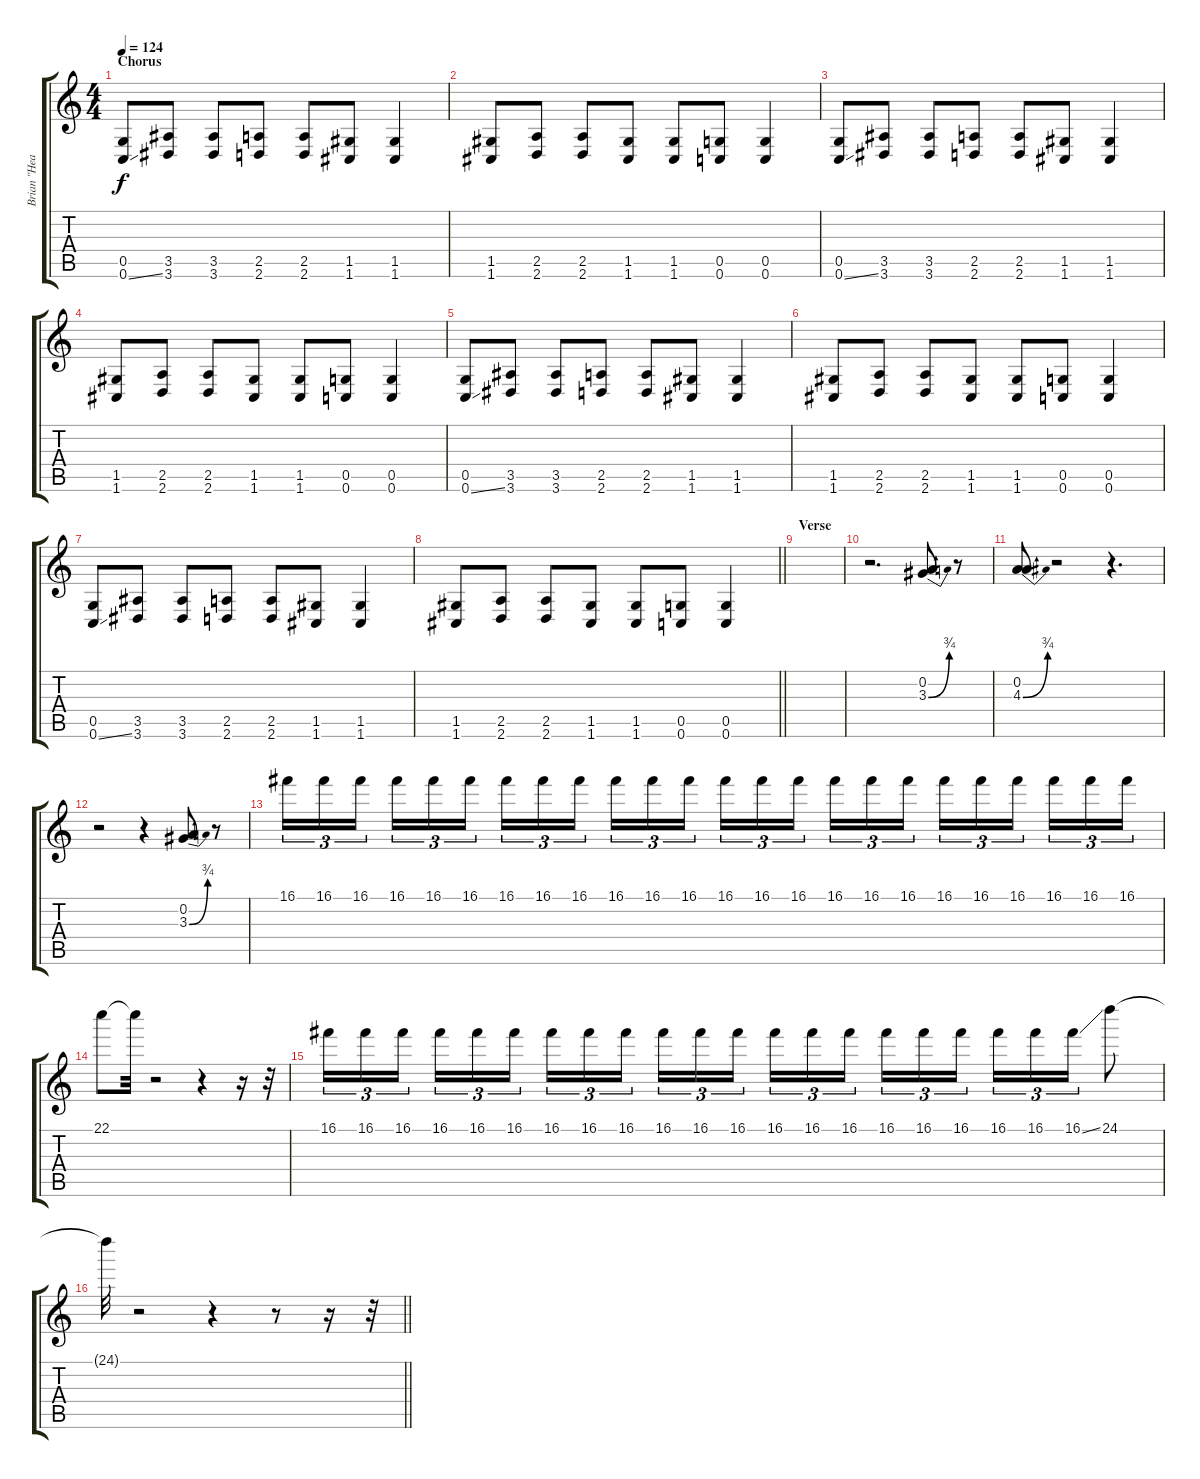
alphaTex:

\track ("Brian \"Head\" Welch" "Brian \"Hea") {instrument distortionguitar}
\staff {score tabs}
\tuning (D4 A3 F3 C3 G2 C2) {hide}
\ts (4 4)
\section ("" "Chorus")
\tempo 124
\clef g2
\ks c
(0.5 0.6{ss}).8{dy f} (3.5 3.6).8 (3.5 3.6).8 (2.5 2.6).8 (2.5 2.6).8 (1.5 1.6).8 (1.5 1.6).4 |
(1.5 1.6).8 (2.5 2.6).8 (2.5 2.6).8 (1.5 1.6).8 (1.5 1.6).8 (0.5 0.6).8 (0.5 0.6).4 |
(0.5 0.6{ss}).8 (3.5 3.6).8 (3.5 3.6).8 (2.5 2.6).8 (2.5 2.6).8 (1.5 1.6).8 (1.5 1.6).4 |
(1.5 1.6).8 (2.5 2.6).8 (2.5 2.6).8 (1.5 1.6).8 (1.5 1.6).8 (0.5 0.6).8 (0.5 0.6).4 |
(0.5 0.6{ss}).8 (3.5 3.6).8 (3.5 3.6).8 (2.5 2.6).8 (2.5 2.6).8 (1.5 1.6).8 (1.5 1.6).4 |
(1.5 1.6).8 (2.5 2.6).8 (2.5 2.6).8 (1.5 1.6).8 (1.5 1.6).8 (0.5 0.6).8 (0.5 0.6).4 |
(0.5 0.6{ss}).8 (3.5 3.6).8 (3.5 3.6).8 (2.5 2.6).8 (2.5 2.6).8 (1.5 1.6).8 (1.5 1.6).4 |
\barLineRight lightlight
(1.5 1.6).8 (2.5 2.6).8 (2.5 2.6).8 (1.5 1.6).8 (1.5 1.6).8 (0.5 0.6).8 (0.5 0.6).4 |
\section ("" "Verse")
|
r.2{d} (0.2 3.3{be (bend 0 0 60 3)}).8{volume 10} r.8 |
(0.2 4.3{be (bend 0 0 60 3)}).8 r.2 r.4{d} |
r.2 r.4 (0.2 3.3{be (bend 0 0 60 3)}).8 r.8 |
16.1.16{tu (3 2)} 16.1.16{tu (3 2)} 16.1.16{tu (3 2) beam splitsecondary} 16.1.16{tu (3 2)} 16.1.16{tu (3 2)} 16.1.16{tu (3 2)} 16.1.16{tu (3 2)} 16.1.16{tu (3 2)} 16.1.16{tu (3 2) beam splitsecondary} 16.1.16{tu (3 2)} 16.1.16{tu (3 2)} 16.1.16{tu (3 2)} 16.1.16{tu (3 2)} 16.1.16{tu (3 2)} 16.1.16{tu (3 2) beam splitsecondary} 16.1.16{tu (3 2)} 16.1.16{tu (3 2)} 16.1.16{tu (3 2)} 16.1.16{tu (3 2)} 16.1.16{tu (3 2)} 16.1.16{tu (3 2) beam splitsecondary} 16.1.16{tu (3 2)} 16.1.16{tu (3 2)} 16.1.16{tu (3 2)} |
22.1.8 22.1{t}.32 r.2 r.4 r.16 r.32 |
16.1.16{tu (3 2)} 16.1.16{tu (3 2)} 16.1.16{tu (3 2) beam splitsecondary} 16.1.16{tu (3 2)} 16.1.16{tu (3 2)} 16.1.16{tu (3 2)} 16.1.16{tu (3 2)} 16.1.16{tu (3 2)} 16.1.16{tu (3 2) beam splitsecondary} 16.1.16{tu (3 2)} 16.1.16{tu (3 2)} 16.1.16{tu (3 2)} 16.1.16{tu (3 2)} 16.1.16{tu (3 2)} 16.1.16{tu (3 2) beam splitsecondary} 16.1.16{tu (3 2)} 16.1.16{tu (3 2)} 16.1.16{tu (3 2)} 16.1.16{tu (3 2)} 16.1.16{tu (3 2)} 16.1{ss}.16{tu (3 2)} 24.1.8 |
\barLineRight lightlight
24.1{t}.32 r.2 r.4 r.8 r.16 r.32
